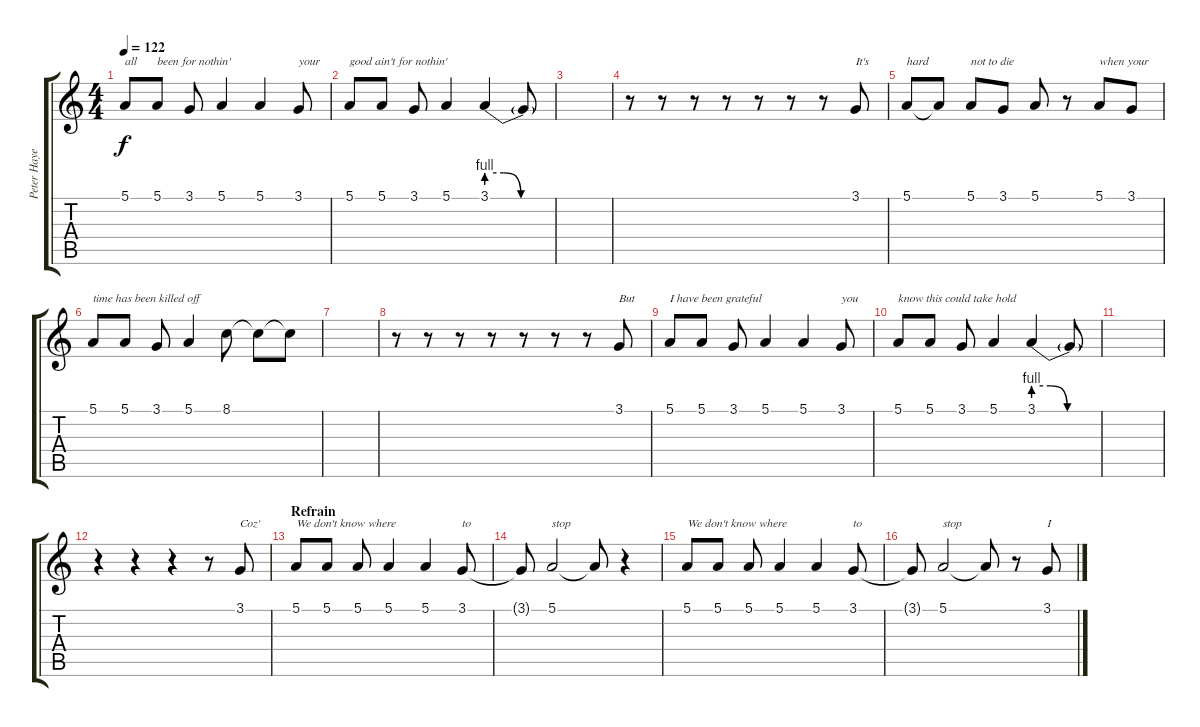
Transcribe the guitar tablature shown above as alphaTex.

\track ("Peter Hayes - Vocal" "Peter Haye") {instrument bassoon}
\staff {score tabs}
\tuning (E4 B3 G3 D3 A2 E2) {hide}
\ts (4 4)
\tempo 122
\clef g2
\ks c
5.1.8{txt "all" dy f} 5.1.8{txt "been for nothin'"} 3.1.8 5.1.4 5.1.4 3.1.8{txt "your"} |
5.1.8{txt "good ain't for nothin'"} 5.1.8 3.1.8 5.1.4 3.1{be (custom 0 4 15 4 30 0 45 0 60 0)}.4 3.1{t}.8 |
|
r.8 r.8 r.8 r.8 r.8 r.8 r.8 3.1.8{txt "It's"} |
5.1.8{txt "hard"} 5.1{t}.8 5.1.8{txt "not to die"} 3.1.8 5.1.8 r.8 5.1.8{txt "when your"} 3.1.8 |
5.1.8{txt "time has been killed off"} 5.1.8 3.1.8 5.1.4 8.1.8 8.1{t}.8 8.1{t}.8 |
|
r.8 r.8 r.8 r.8 r.8 r.8 r.8 3.1.8{txt "But"} |
5.1.8{txt "I have been grateful"} 5.1.8 3.1.8 5.1.4 5.1.4 3.1.8{txt "you"} |
5.1.8{txt "know this could take hold"} 5.1.8 3.1.8 5.1.4 3.1{be (custom 0 4 15 4 30 0 45 0 60 0)}.4 3.1{t}.8 |
|
r.4 r.4 r.4 r.8 3.1.8{txt "Coz'"} |
\section ("" "Refrain")
5.1.8{txt "We don't know where"} 5.1.8 5.1.8 5.1.4 5.1.4 3.1.8{txt "to"} |
3.1{t}.8 5.1.2{txt "stop"} 5.1{t}.8 r.4 |
5.1.8{txt "We don't know where"} 5.1.8 5.1.8 5.1.4 5.1.4 3.1.8{txt "to"} |
3.1{t}.8 5.1.2{txt "stop"} 5.1{t}.8 r.8 3.1.8{txt "I"}
